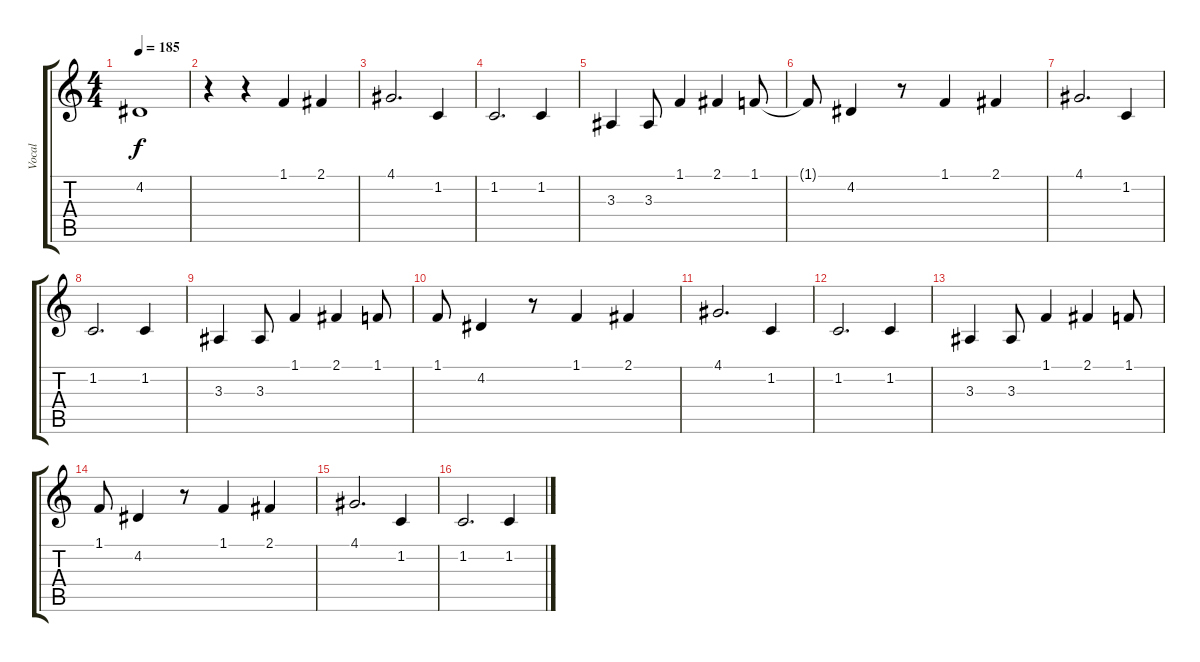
\track ("Vocal" "Vocal") {instrument lead5charang}
\staff {score tabs}
\tuning (E4 B3 G3 D3 A2 E2) {hide}
\ts (4 4)
\tempo 185
\clef g2
\ks c
4.2{t}.1{dy f} |
r.4 r.4 1.1.4 2.1.4 |
4.1.2{d} 1.2.4 |
1.2.2{d} 1.2.4 |
3.3.4 3.3.8 1.1.4 2.1.4 1.1.8 |
1.1{t}.8 4.2.4 r.8 1.1.4 2.1.4 |
4.1.2{d} 1.2.4 |
1.2.2{d} 1.2.4 |
3.3.4 3.3.8 1.1.4 2.1.4 1.1.8 |
1.1.8 4.2.4 r.8 1.1.4 2.1.4 |
4.1.2{d} 1.2.4 |
1.2.2{d} 1.2.4 |
3.3.4 3.3.8 1.1.4 2.1.4 1.1.8 |
1.1.8 4.2.4 r.8 1.1.4 2.1.4 |
4.1.2{d} 1.2.4 |
1.2.2{d} 1.2.4
